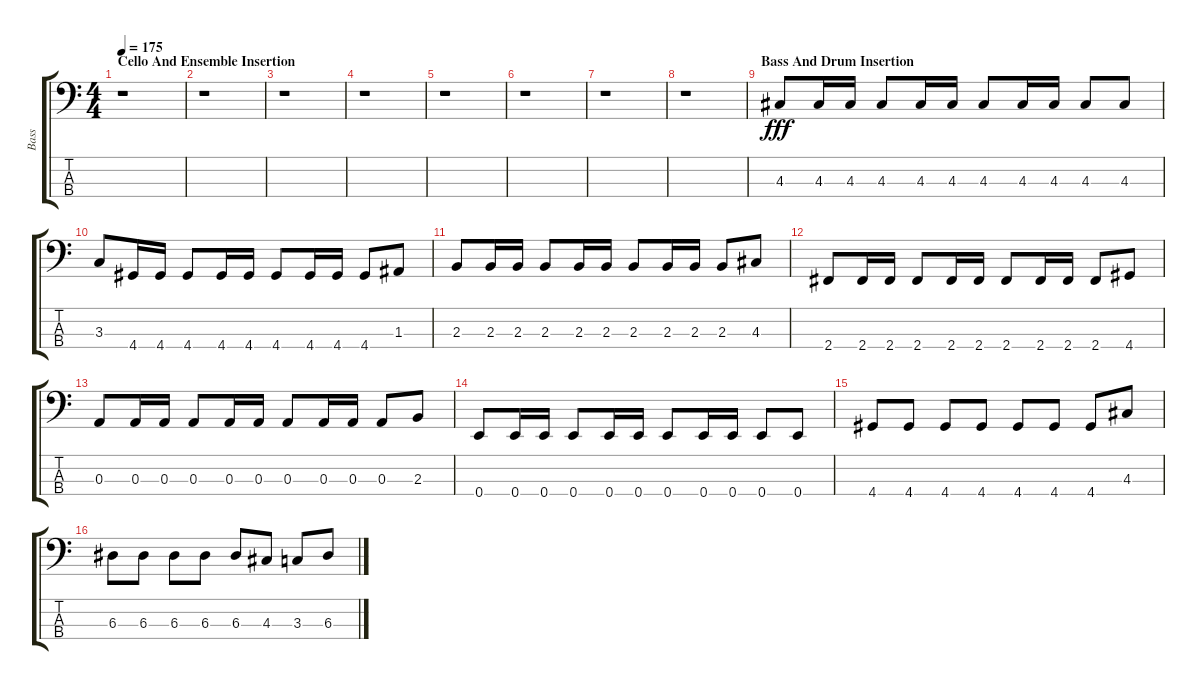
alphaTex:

\track ("Bass" "Bass") {instrument electricbasspick}
\staff {score tabs}
\tuning (G2 D2 A1 E1) {hide}
\ts (4 4)
\section ("" "Cello And Ensemble Insertion")
\tempo 175
\clef f4
\ks c
r.1{dy fff} |
r.1 |
r.1 |
r.1 |
r.1 |
r.1 |
r.1 |
r.1 |
\section ("" "Bass And Drum Insertion")
4.3.8 4.3.16 4.3.16 4.3.8 4.3.16 4.3.16 4.3.8 4.3.16 4.3.16 4.3.8 4.3.8 |
3.3.8 4.4.16 4.4.16 4.4.8 4.4.16 4.4.16 4.4.8 4.4.16 4.4.16 4.4.8 1.3.8 |
2.3.8 2.3.16 2.3.16 2.3.8 2.3.16 2.3.16 2.3.8 2.3.16 2.3.16 2.3.8 4.3.8 |
2.4.8 2.4.16 2.4.16 2.4.8 2.4.16 2.4.16 2.4.8 2.4.16 2.4.16 2.4.8 4.4.8 |
0.3.8 0.3.16 0.3.16 0.3.8 0.3.16 0.3.16 0.3.8 0.3.16 0.3.16 0.3.8 2.3.8 |
0.4.8 0.4.16 0.4.16 0.4.8 0.4.16 0.4.16 0.4.8 0.4.16 0.4.16 0.4.8 0.4.8 |
4.4.8 4.4.8 4.4.8 4.4.8 4.4.8 4.4.8 4.4.8 4.3.8 |
6.3.8 6.3.8 6.3.8 6.3.8 6.3.8 4.3.8 3.3.8 6.3.8
